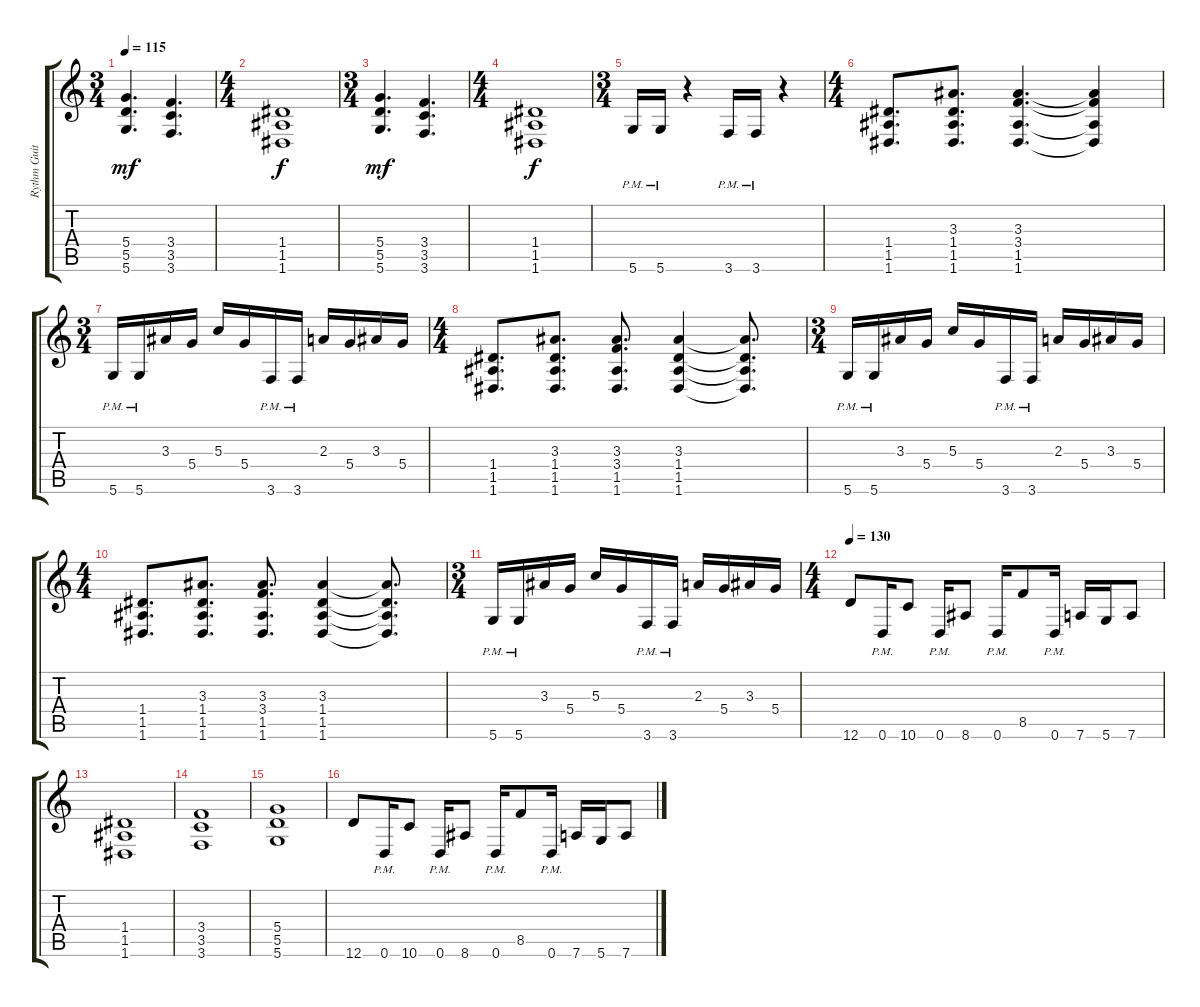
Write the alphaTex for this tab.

\track ("Rythm Guitar" "Rythm Guit") {instrument distortionguitar}
\staff {score tabs}
\tuning (E4 B3 G3 D3 A2 D2) {hide}
\ts (3 4)
\tempo 115
\clef g2
\ks c
(5.4 5.5 5.6).4{d dy mf} (3.4 3.5 3.6).4{d} |
\ts (4 4)
(1.4 1.5 1.6).1{dy f} |
\ts (3 4)
(5.4 5.5 5.6).4{d dy mf} (3.4 3.5 3.6).4{d} |
\ts (4 4)
(1.4 1.5 1.6).1{dy f} |
\ts (3 4)
5.6{pm}.16{balance 8} 5.6{pm}.16 r.4 3.6{pm}.16 3.6{pm}.16 r.4 |
\ts (4 4)
(1.4 1.5 1.6).8{d balance 16} (3.3 1.4 1.5 1.6).8{d} (3.3 3.4 1.5 1.6).4{d} (3.3{t} 3.4{t} 1.5{t} 1.6{t}).4 |
\ts (3 4)
5.6{pm}.16 5.6{pm}.16 3.3.16 5.4.16 5.3.16 5.4.16 3.6{pm}.16 3.6{pm}.16 2.3.16 5.4.16 3.3.16 5.4.16 |
\ts (4 4)
(1.4 1.5 1.6).8{d} (3.3 1.4 1.5 1.6).8{d} (3.3 3.4 1.5 1.6).8{d} (3.3 1.4 1.5 1.6).4 (3.3{t} 1.4{t} 1.5{t} 1.6{t}).8{d} |
\ts (3 4)
5.6{pm}.16 5.6{pm}.16 3.3.16 5.4.16 5.3.16 5.4.16 3.6{pm}.16 3.6{pm}.16 2.3.16 5.4.16 3.3.16 5.4.16 |
\ts (4 4)
(1.4 1.5 1.6).8{d} (3.3 1.4 1.5 1.6).8{d} (3.3 3.4 1.5 1.6).8{d} (3.3 1.4 1.5 1.6).4 (3.3{t} 1.4{t} 1.5{t} 1.6{t}).8{d} |
\ts (3 4)
5.6{pm}.16 5.6{pm}.16 3.3.16 5.4.16 5.3.16 5.4.16 3.6{pm}.16 3.6{pm}.16 2.3.16 5.4.16 3.3.16 5.4.16 |
\ts (4 4)
\tempo 130
12.6.8 0.6{pm}.16 10.6.8 0.6{pm}.16 8.6.8 0.6{pm}.16 8.5.8 0.6{pm}.16 7.6.16 5.6.16 7.6.8 |
(1.4 1.5 1.6).1 |
(3.4 3.5 3.6).1 |
(5.4 5.5 5.6).1 |
12.6.8 0.6{pm}.16 10.6.8 0.6{pm}.16 8.6.8 0.6{pm}.16 8.5.8 0.6{pm}.16 7.6.16 5.6.16 7.6.8
